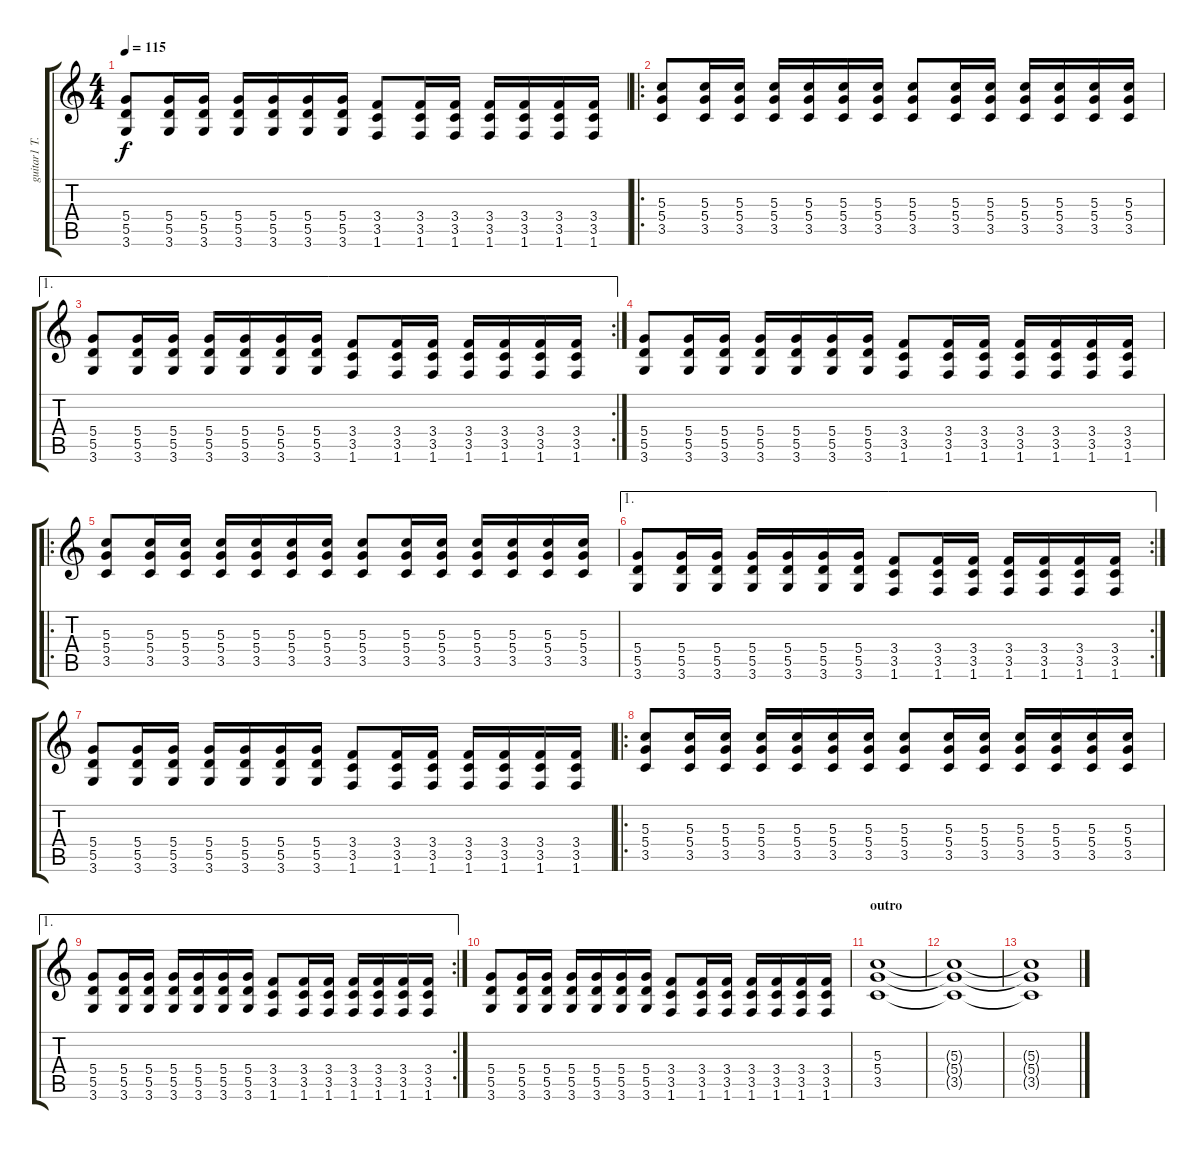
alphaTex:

\track ("guitar1 longe" "guitar1 T.") {instrument distortionguitar}
\staff {score tabs}
\tuning (E4 B3 G3 D3 A2 E2) {hide}
\ts (4 4)
\tempo 115
\clef g2
\ks c
(5.4 5.5 3.6).8{dy f} (5.4 5.5 3.6).16 (5.4 5.5 3.6).16 (5.4 5.5 3.6).16 (5.4 5.5 3.6).16 (5.4 5.5 3.6).16 (5.4 5.5 3.6).16 (3.4 3.5 1.6).8 (3.4 3.5 1.6).16 (3.4 3.5 1.6).16 (3.4 3.5 1.6).16 (3.4 3.5 1.6).16 (3.4 3.5 1.6).16 (3.4 3.5 1.6).16 |
\ro
(5.3 5.4 3.5).8 (5.3 5.4 3.5).16 (5.3 5.4 3.5).16 (5.3 5.4 3.5).16 (5.3 5.4 3.5).16 (5.3 5.4 3.5).16 (5.3 5.4 3.5).16 (5.3 5.4 3.5).8 (5.3 5.4 3.5).16 (5.3 5.4 3.5).16 (5.3 5.4 3.5).16 (5.3 5.4 3.5).16 (5.3 5.4 3.5).16 (5.3 5.4 3.5).16 |
\ae 1
\rc 2
(5.4 5.5 3.6).8 (5.4 5.5 3.6).16 (5.4 5.5 3.6).16 (5.4 5.5 3.6).16 (5.4 5.5 3.6).16 (5.4 5.5 3.6).16 (5.4 5.5 3.6).16 (3.4 3.5 1.6).8 (3.4 3.5 1.6).16 (3.4 3.5 1.6).16 (3.4 3.5 1.6).16 (3.4 3.5 1.6).16 (3.4 3.5 1.6).16 (3.4 3.5 1.6).16 |
(5.4 5.5 3.6).8 (5.4 5.5 3.6).16 (5.4 5.5 3.6).16 (5.4 5.5 3.6).16 (5.4 5.5 3.6).16 (5.4 5.5 3.6).16 (5.4 5.5 3.6).16 (3.4 3.5 1.6).8 (3.4 3.5 1.6).16 (3.4 3.5 1.6).16 (3.4 3.5 1.6).16 (3.4 3.5 1.6).16 (3.4 3.5 1.6).16 (3.4 3.5 1.6).16 |
\ro
(5.3 5.4 3.5).8 (5.3 5.4 3.5).16 (5.3 5.4 3.5).16 (5.3 5.4 3.5).16 (5.3 5.4 3.5).16 (5.3 5.4 3.5).16 (5.3 5.4 3.5).16 (5.3 5.4 3.5).8 (5.3 5.4 3.5).16 (5.3 5.4 3.5).16 (5.3 5.4 3.5).16 (5.3 5.4 3.5).16 (5.3 5.4 3.5).16 (5.3 5.4 3.5).16 |
\ae 1
\rc 2
(5.4 5.5 3.6).8 (5.4 5.5 3.6).16 (5.4 5.5 3.6).16 (5.4 5.5 3.6).16 (5.4 5.5 3.6).16 (5.4 5.5 3.6).16 (5.4 5.5 3.6).16 (3.4 3.5 1.6).8 (3.4 3.5 1.6).16 (3.4 3.5 1.6).16 (3.4 3.5 1.6).16 (3.4 3.5 1.6).16 (3.4 3.5 1.6).16 (3.4 3.5 1.6).16 |
(5.4 5.5 3.6).8 (5.4 5.5 3.6).16 (5.4 5.5 3.6).16 (5.4 5.5 3.6).16 (5.4 5.5 3.6).16 (5.4 5.5 3.6).16 (5.4 5.5 3.6).16 (3.4 3.5 1.6).8 (3.4 3.5 1.6).16 (3.4 3.5 1.6).16 (3.4 3.5 1.6).16 (3.4 3.5 1.6).16 (3.4 3.5 1.6).16 (3.4 3.5 1.6).16 |
\ro
(5.3 5.4 3.5).8 (5.3 5.4 3.5).16 (5.3 5.4 3.5).16 (5.3 5.4 3.5).16 (5.3 5.4 3.5).16 (5.3 5.4 3.5).16 (5.3 5.4 3.5).16 (5.3 5.4 3.5).8 (5.3 5.4 3.5).16 (5.3 5.4 3.5).16 (5.3 5.4 3.5).16 (5.3 5.4 3.5).16 (5.3 5.4 3.5).16 (5.3 5.4 3.5).16 |
\ae 1
\rc 2
(5.4 5.5 3.6).8 (5.4 5.5 3.6).16 (5.4 5.5 3.6).16 (5.4 5.5 3.6).16 (5.4 5.5 3.6).16 (5.4 5.5 3.6).16 (5.4 5.5 3.6).16 (3.4 3.5 1.6).8 (3.4 3.5 1.6).16 (3.4 3.5 1.6).16 (3.4 3.5 1.6).16 (3.4 3.5 1.6).16 (3.4 3.5 1.6).16 (3.4 3.5 1.6).16 |
(5.4 5.5 3.6).8 (5.4 5.5 3.6).16 (5.4 5.5 3.6).16 (5.4 5.5 3.6).16 (5.4 5.5 3.6).16 (5.4 5.5 3.6).16 (5.4 5.5 3.6).16 (3.4 3.5 1.6).8 (3.4 3.5 1.6).16 (3.4 3.5 1.6).16 (3.4 3.5 1.6).16 (3.4 3.5 1.6).16 (3.4 3.5 1.6).16 (3.4 3.5 1.6).16 |
\section ("" "outro")
(5.3 5.4 3.5).1{volume 5} |
(5.3{t} 5.4{t} 3.5{t}).1 |
(5.3{t} 5.4{t} 3.5{t}).1
